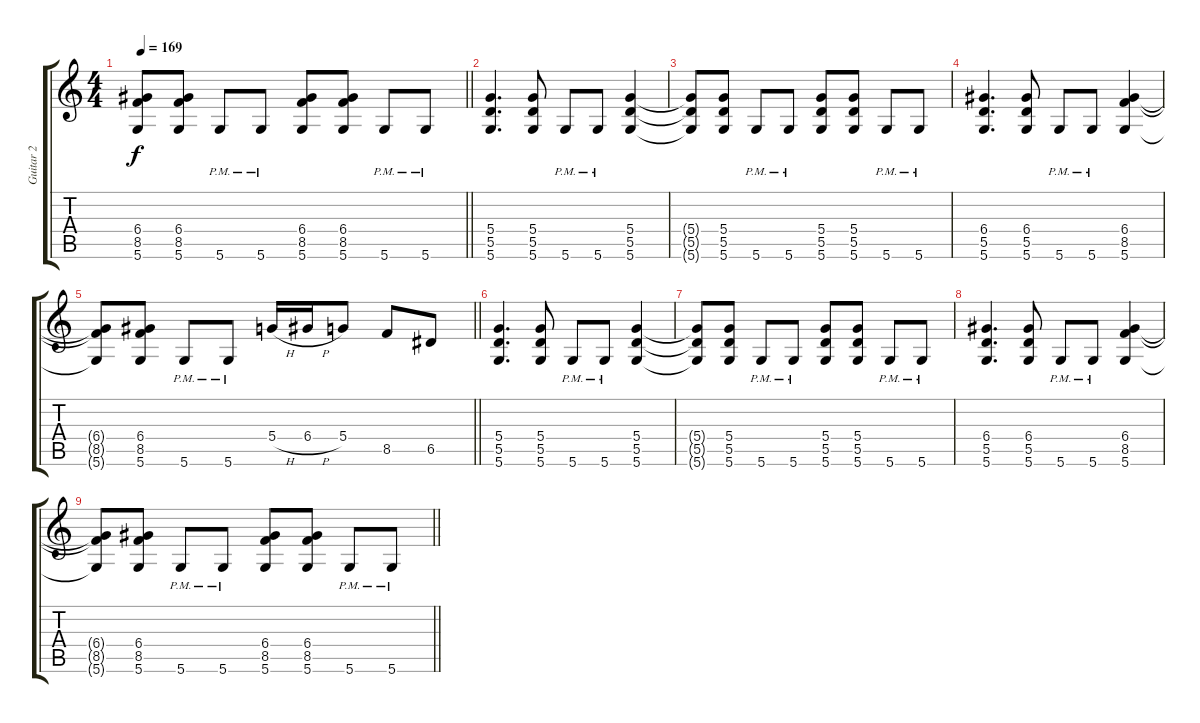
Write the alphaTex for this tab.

\track ("Guitar 2" "Guitar 2") {instrument distortionguitar}
\staff {score tabs}
\tuning (E4 B3 G3 D3 A2 D2) {hide}
\ts (4 4)
\tempo 169
\clef g2
\barLineRight lightlight
\ks c
(6.4{t} 8.5{t} 5.6{t}).8{dy f} (6.4 8.5 5.6).8 5.6{pm}.8 5.6{pm}.8 (6.4 8.5 5.6).8 (6.4 8.5 5.6).8 5.6{pm}.8 5.6{pm}.8 |
(5.4 5.5 5.6).4{d} (5.4 5.5 5.6).8 5.6{pm}.8 5.6{pm}.8 (5.4 5.5 5.6).4 |
(5.4{t} 5.5{t} 5.6{t}).8 (5.4 5.5 5.6).8 5.6{pm}.8 5.6{pm}.8 (5.4 5.5 5.6).8 (5.4 5.5 5.6).8 5.6{pm}.8 5.6{pm}.8 |
(6.4 5.5 5.6).4{d} (6.4 5.5 5.6).8 5.6{pm}.8 5.6{pm}.8 (6.4 8.5 5.6).4 |
\barLineRight lightlight
(6.4{t} 8.5{t} 5.6{t}).8 (6.4 8.5 5.6).8 5.6{pm}.8 5.6{pm}.8 5.4{h}.16 6.4{h}.16 5.4.8 8.5.8 6.5.8 |
(5.4 5.5 5.6).4{d} (5.4 5.5 5.6).8 5.6{pm}.8 5.6{pm}.8 (5.4 5.5 5.6).4 |
(5.4{t} 5.5{t} 5.6{t}).8 (5.4 5.5 5.6).8 5.6{pm}.8 5.6{pm}.8 (5.4 5.5 5.6).8 (5.4 5.5 5.6).8 5.6{pm}.8 5.6{pm}.8 |
(6.4 5.5 5.6).4{d} (6.4 5.5 5.6).8 5.6{pm}.8 5.6{pm}.8 (6.4 8.5 5.6).4 |
\barLineRight lightlight
(6.4{t} 8.5{t} 5.6{t}).8 (6.4 8.5 5.6).8 5.6{pm}.8 5.6{pm}.8 (6.4 8.5 5.6).8 (6.4 8.5 5.6).8 5.6{pm}.8 5.6{pm}.8
